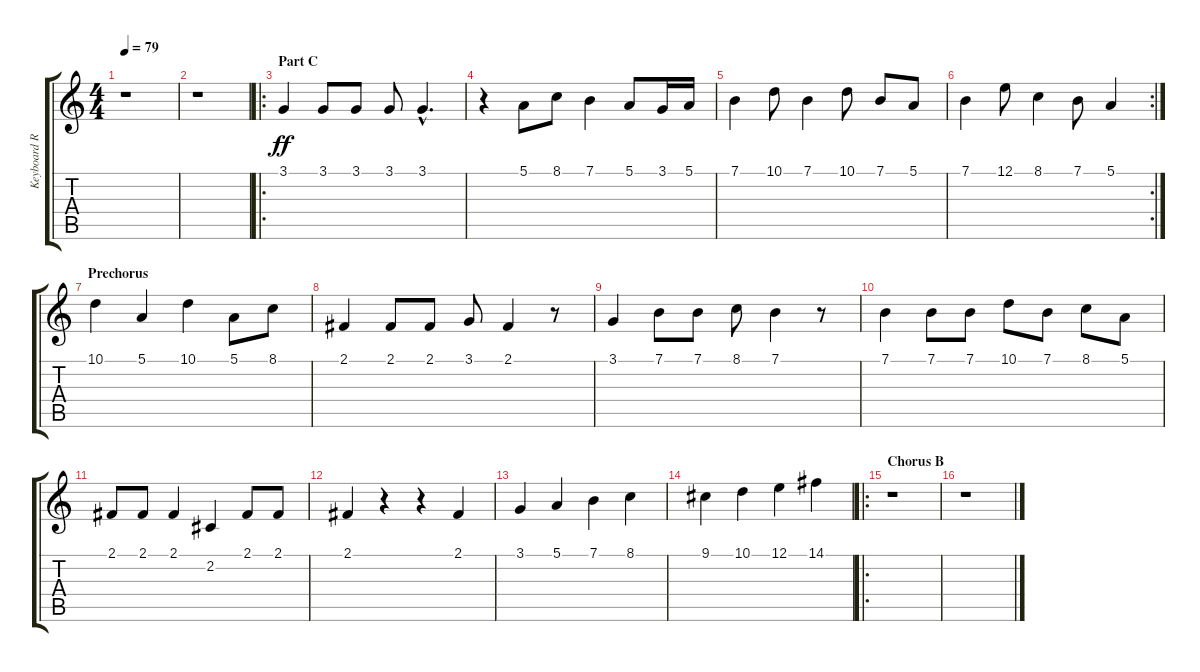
\track ("Keyboard Right Hand" "Keyboard R") {instrument acousticgrandpiano}
\staff {score tabs}
\tuning (E4 B3 G3 D3 A2 E2) {hide}
\ts (4 4)
\tempo 79
\clef g2
\ks c
r.1{dy fff} |
r.1 |
\ro
\section ("" "Part C")
3.1.4{dy ff instrument pad6metallic} 3.1.8 3.1.8 3.1.8 3.1{hac}.4{d} |
r.4 5.1.8 8.1.8 7.1.4 5.1.8 3.1.16 5.1.16 |
7.1.4 10.1.8 7.1.4 10.1.8 7.1.8 5.1.8 |
\rc 2
7.1.4 12.1.8 8.1.4 7.1.8 5.1.4 |
\section ("" "Prechorus")
10.1.4{instrument pad6metallic} 5.1.4 10.1.4 5.1.8 8.1.8 |
2.1.4 2.1.8 2.1.8 3.1.8 2.1.4 r.8 |
3.1.4 7.1.8 7.1.8 8.1.8 7.1.4 r.8 |
7.1.4 7.1.8 7.1.8 10.1.8 7.1.8 8.1.8 5.1.8 |
2.1.8 2.1.8 2.1.4 2.2.4 2.1.8 2.1.8 |
2.1.4 r.4 r.4 2.1.4 |
3.1.4 5.1.4 7.1.4 8.1.4 |
9.1.4 10.1.4 12.1.4 14.1.4 |
\ro
\section ("" "Chorus B")
r.1 |
r.1
